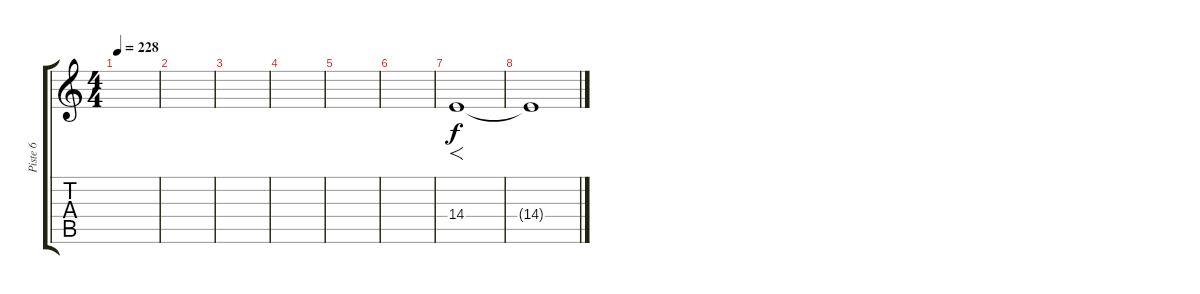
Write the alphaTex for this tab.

\track ("Piste 6" "Piste 6") {instrument stringensemble1}
\staff {score tabs}
\tuning (E4 B3 G3 D3 A2 E2) {hide}
\ts (4 4)
\tempo 228
\clef g2
\ks c
|
|
|
|
|
|
14.4.1{f} |
14.4{t}.1
